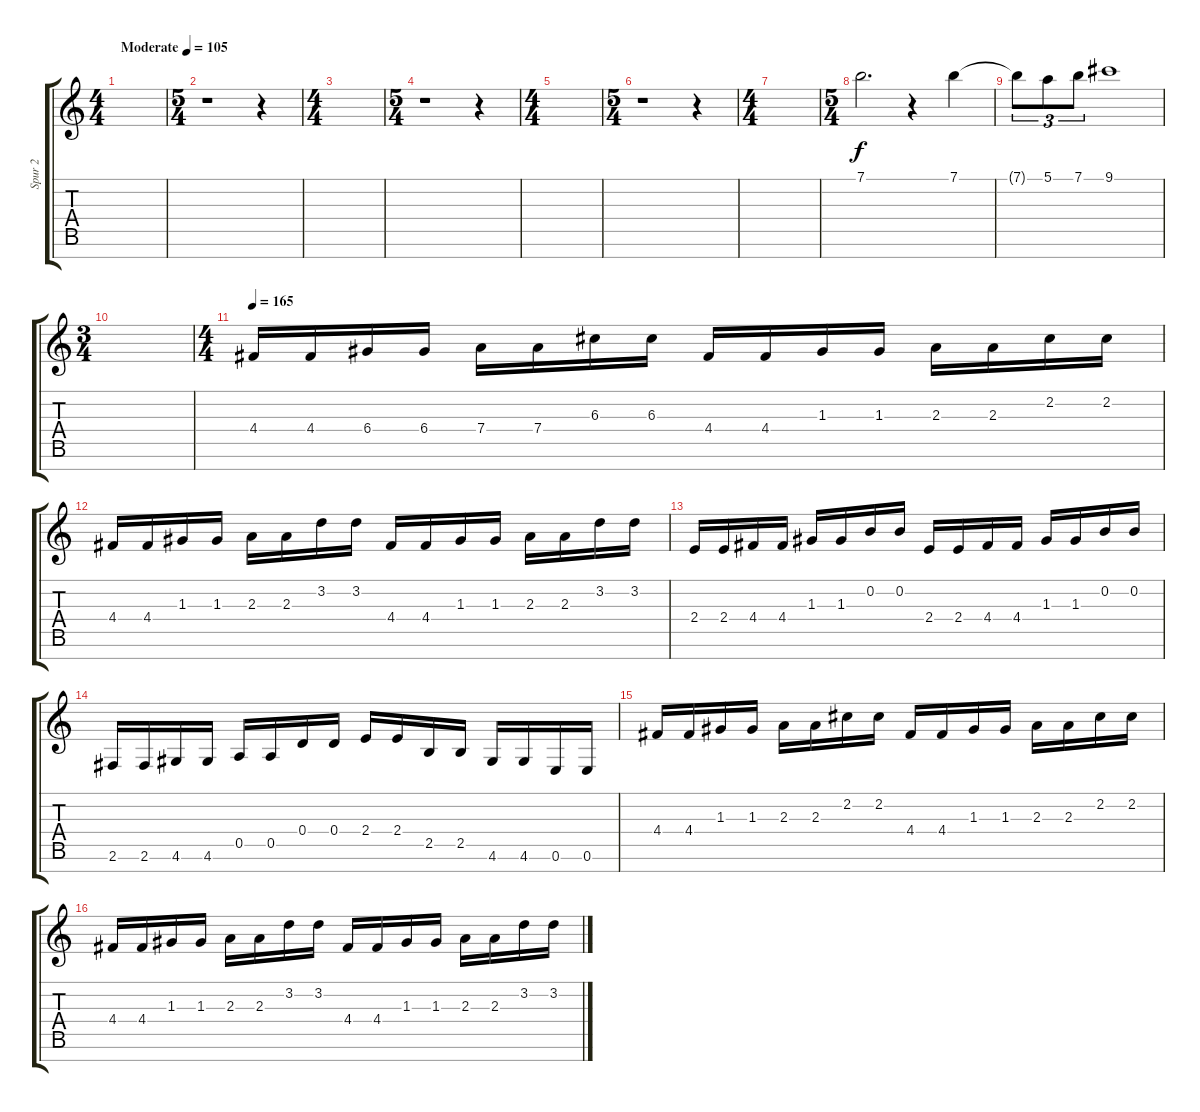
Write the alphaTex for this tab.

\track ("Spur 2" "Spur 2") {instrument overdrivenguitar}
\staff {score tabs}
\tuning (E4 B3 G3 D3 A2 E2 B1) {hide}
\ts (4 4)
\tempo (105 "Moderate")
\clef g2
\ks c
|
\ts (5 4)
r.1 r.4 |
\ts (4 4)
|
\ts (5 4)
r.1 r.4 |
\ts (4 4)
|
\ts (5 4)
r.1 r.4 |
\ts (4 4)
|
\ts (5 4)
7.1.2{d} r.4 7.1.4 |
7.1{t}.8{tu (3 2)} 5.1.8{tu (3 2)} 7.1.8{tu (3 2)} 9.1.1{volume 0} |
\ts (3 4)
|
\ts (4 4)
\tempo 165
4.4.16{volume 13} 4.4.16 6.4.16 6.4.16 7.4.16 7.4.16 6.3.16 6.3.16 4.4.16 4.4.16 1.3.16 1.3.16 2.3.16 2.3.16 2.2.16 2.2.16 |
4.4.16 4.4.16 1.3.16 1.3.16 2.3.16 2.3.16 3.2.16 3.2.16 4.4.16 4.4.16 1.3.16 1.3.16 2.3.16 2.3.16 3.2.16 3.2.16 |
2.4.16 2.4.16 4.4.16 4.4.16 1.3.16 1.3.16 0.2.16 0.2.16 2.4.16 2.4.16 4.4.16 4.4.16 1.3.16 1.3.16 0.2.16 0.2.16 |
2.6.16 2.6.16 4.6.16 4.6.16 0.5.16 0.5.16 0.4.16 0.4.16 2.4.16 2.4.16 2.5.16 2.5.16 4.6.16 4.6.16 0.6.16 0.6.16 |
4.4.16 4.4.16 1.3.16 1.3.16 2.3.16 2.3.16 2.2.16 2.2.16 4.4.16 4.4.16 1.3.16 1.3.16 2.3.16 2.3.16 2.2.16 2.2.16 |
4.4.16 4.4.16 1.3.16 1.3.16 2.3.16 2.3.16 3.2.16 3.2.16 4.4.16 4.4.16 1.3.16 1.3.16 2.3.16 2.3.16 3.2.16 3.2.16
